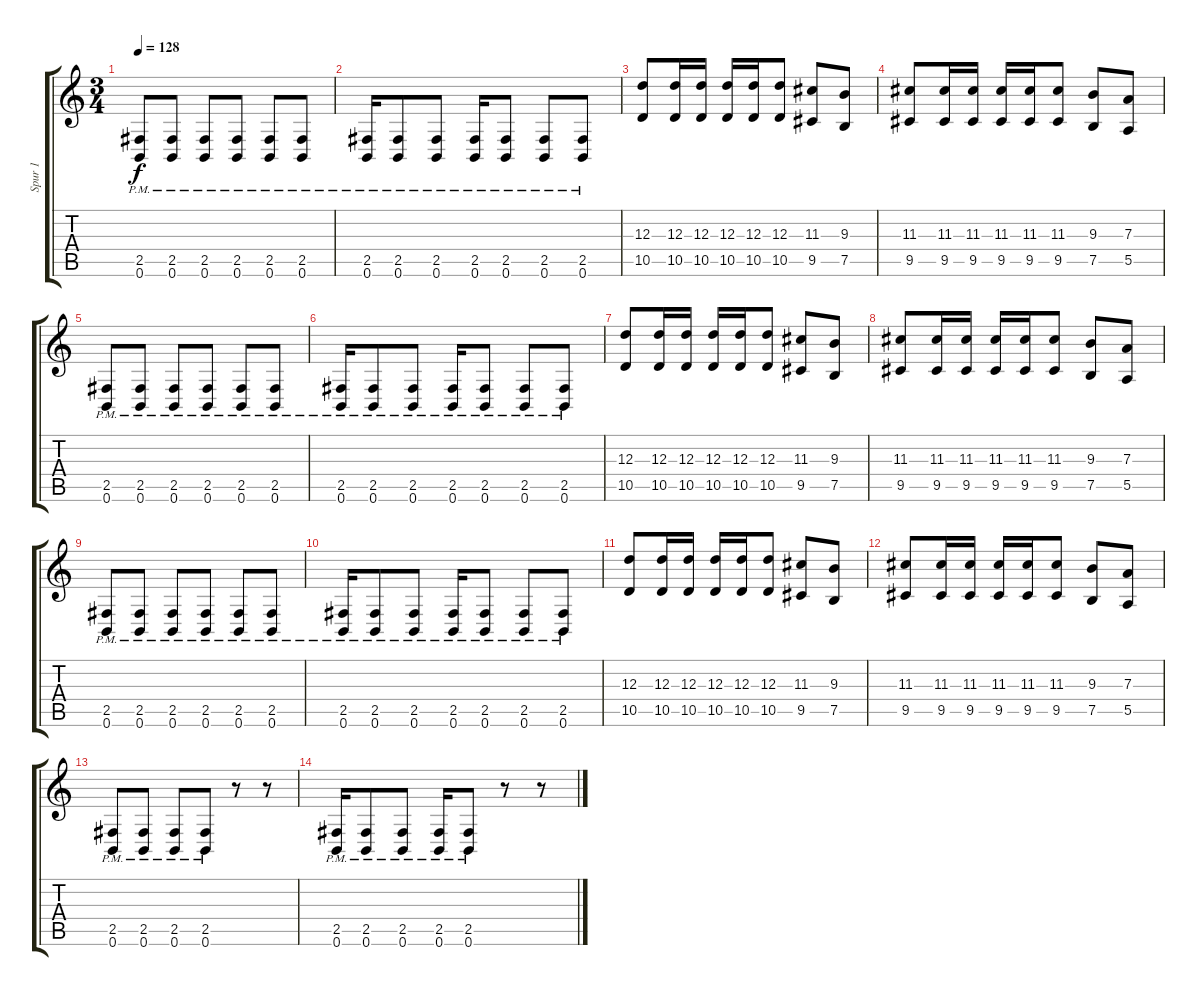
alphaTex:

\track ("Spur 1" "Spur 1") {instrument distortionguitar}
\staff {score tabs}
\tuning (B3 Gb3 D3 A2 E2 B1) {hide}
\ts (3 4)
\tempo 128
\clef g2
\ks c
(2.5{pm} 0.6{pm}).8{dy f} (2.5{pm} 0.6{pm}).8 (2.5{pm} 0.6{pm}).8 (2.5{pm} 0.6{pm}).8 (2.5{pm} 0.6{pm}).8 (2.5{pm} 0.6{pm}).8 |
(2.5{pm} 0.6{pm}).16 (2.5{pm} 0.6{pm}).8 (2.5{pm} 0.6{pm}).8 (2.5{pm} 0.6{pm}).16 (2.5{pm} 0.6{pm}).8 (2.5{pm} 0.6{pm}).8 (2.5{pm} 0.6{pm}).8 |
(12.3 10.5).8 (12.3 10.5).16 (12.3 10.5).16 (12.3 10.5).16 (12.3 10.5).16 (12.3 10.5).8 (11.3 9.5).8 (9.3 7.5).8 |
(11.3 9.5).8 (11.3 9.5).16 (11.3 9.5).16 (11.3 9.5).16 (11.3 9.5).16 (11.3 9.5).8 (9.3 7.5).8 (7.3 5.5).8 |
(2.5{pm} 0.6{pm}).8 (2.5{pm} 0.6{pm}).8 (2.5{pm} 0.6{pm}).8 (2.5{pm} 0.6{pm}).8 (2.5{pm} 0.6{pm}).8 (2.5{pm} 0.6{pm}).8 |
(2.5{pm} 0.6{pm}).16 (2.5{pm} 0.6{pm}).8 (2.5{pm} 0.6{pm}).8 (2.5{pm} 0.6{pm}).16 (2.5{pm} 0.6{pm}).8 (2.5{pm} 0.6{pm}).8 (2.5{pm} 0.6{pm}).8 |
(12.3 10.5).8 (12.3 10.5).16 (12.3 10.5).16 (12.3 10.5).16 (12.3 10.5).16 (12.3 10.5).8 (11.3 9.5).8 (9.3 7.5).8 |
(11.3 9.5).8 (11.3 9.5).16 (11.3 9.5).16 (11.3 9.5).16 (11.3 9.5).16 (11.3 9.5).8 (9.3 7.5).8 (7.3 5.5).8 |
(2.5{pm} 0.6{pm}).8 (2.5{pm} 0.6{pm}).8 (2.5{pm} 0.6{pm}).8 (2.5{pm} 0.6{pm}).8 (2.5{pm} 0.6{pm}).8 (2.5{pm} 0.6{pm}).8 |
(2.5{pm} 0.6{pm}).16 (2.5{pm} 0.6{pm}).8 (2.5{pm} 0.6{pm}).8 (2.5{pm} 0.6{pm}).16 (2.5{pm} 0.6{pm}).8 (2.5{pm} 0.6{pm}).8 (2.5{pm} 0.6{pm}).8 |
(12.3 10.5).8 (12.3 10.5).16 (12.3 10.5).16 (12.3 10.5).16 (12.3 10.5).16 (12.3 10.5).8 (11.3 9.5).8 (9.3 7.5).8 |
(11.3 9.5).8 (11.3 9.5).16 (11.3 9.5).16 (11.3 9.5).16 (11.3 9.5).16 (11.3 9.5).8 (9.3 7.5).8 (7.3 5.5).8 |
(2.5{pm} 0.6{pm}).8 (2.5{pm} 0.6{pm}).8 (2.5{pm} 0.6{pm}).8 (2.5{pm} 0.6{pm}).8 r.8 r.8 |
(2.5{pm} 0.6{pm}).16 (2.5{pm} 0.6{pm}).8 (2.5{pm} 0.6{pm}).8 (2.5{pm} 0.6{pm}).16 (2.5{pm} 0.6{pm}).8 r.8 r.8
